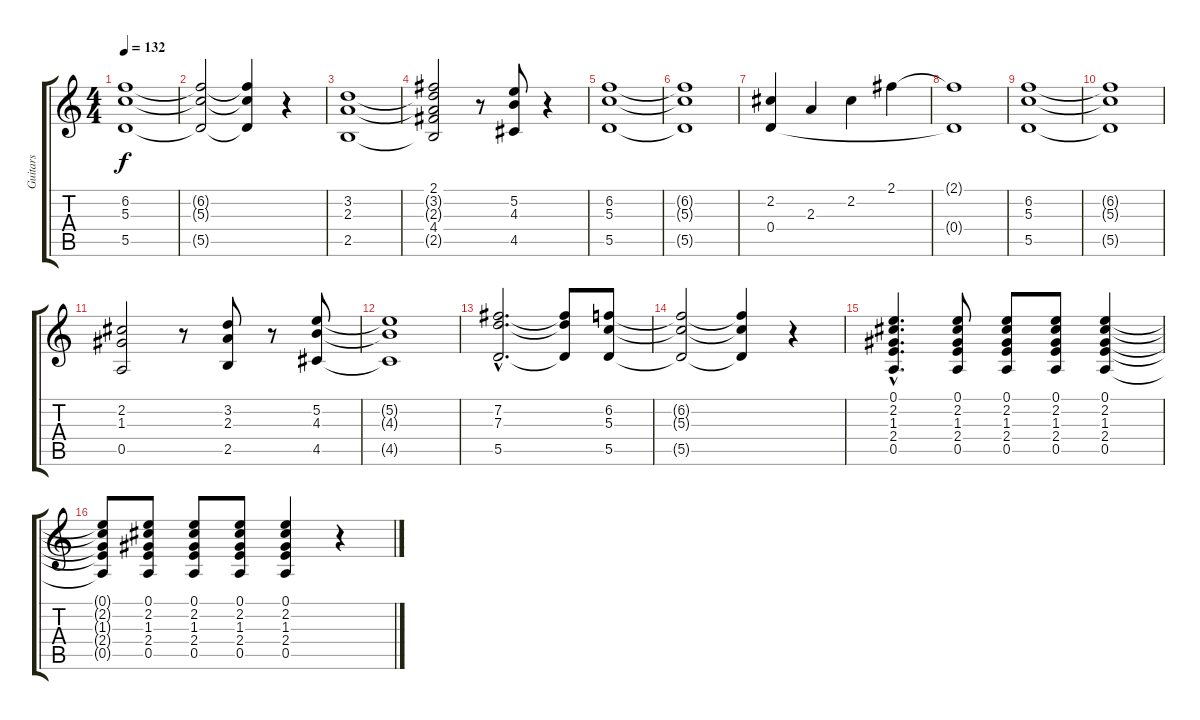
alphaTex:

\track ("Guitars" "Guitars") {instrument acousticguitarsteel}
\staff {score tabs}
\tuning (E4 B3 G3 D3 A2 E2) {hide}
\ts (4 4)
\tempo 132
\clef g2
\ks c
(6.2 5.3 5.5).1{dy f} |
(6.2{t} 5.3{t} 5.5{t}).2 (6.2{t} 5.3{t} 5.5{t}).4 r.4 |
(3.2 2.3 2.5).1 |
(2.1 3.2{t} 2.3{t} 4.4 2.5{t}).2 r.8 (5.2 4.3 4.5).8 r.4 |
(6.2 5.3 5.5).1 |
(6.2{t} 5.3{t} 5.5{t}).1 |
(2.2 0.4).4 2.3.4 2.2.4 2.1.4 |
(2.1{t} 0.4{t}).1 |
(6.2 5.3 5.5).1 |
(6.2{t} 5.3{t} 5.5{t}).1 |
(2.2 1.3 0.5).2 r.8 (3.2 2.3 2.5).8 r.8 (5.2 4.3 4.5).8 |
(5.2{t} 4.3{t} 4.5{t}).1 |
(7.2{hac} 7.3{hac} 5.5{hac}).2{d} (7.2{t} 7.3{t} 5.5{t}).8 (6.2 5.3 5.5).8 |
(6.2{t} 5.3{t} 5.5{t}).2 (6.2{t} 5.3{t} 5.5{t}).4 r.4 |
(0.1{hac} 2.2{hac} 1.3{hac} 2.4{hac} 0.5{hac}).4{d} (0.1 2.2 1.3 2.4 0.5).8 (0.1 2.2 1.3 2.4 0.5).8 (0.1 2.2 1.3 2.4 0.5).8 (0.1 2.2 1.3 2.4 0.5).4 |
(0.1{t} 2.2{t} 1.3{t} 2.4{t} 0.5{t}).8 (0.1 2.2 1.3 2.4 0.5).8 (0.1 2.2 1.3 2.4 0.5).8 (0.1 2.2 1.3 2.4 0.5).8 (0.1 2.2 1.3 2.4 0.5).4 r.4
